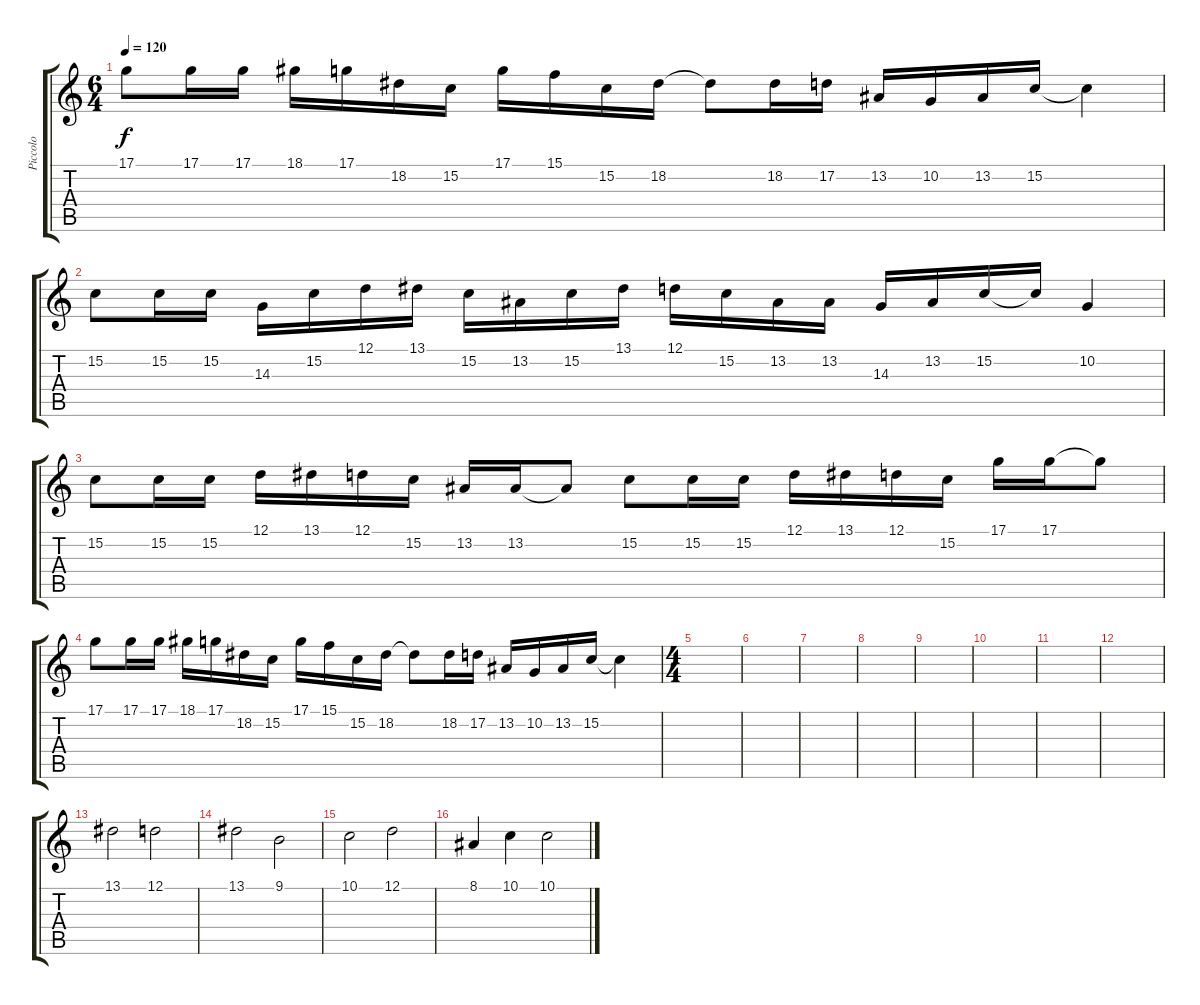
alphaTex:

\track ("Piccolo" "Piccolo") {instrument flute}
\staff {score tabs}
\tuning (D4 A3 F3 C3 G2 D2) {hide}
\ts (6 4)
\tempo 120
\clef g2
\ks c
17.1.8{dy f} 17.1.16 17.1.16 18.1.16 17.1.16 18.2.16 15.2.16 17.1.16 15.1.16 15.2.16 18.2.16 18.2{t}.8 18.2.16 17.2.16 13.2.16 10.2.16 13.2.16 15.2.16 15.2{t}.4 |
15.2.8 15.2.16 15.2.16 14.3.16 15.2.16 12.1.16 13.1.16 15.2.16 13.2.16 15.2.16 13.1.16 12.1.16 15.2.16 13.2.16 13.2.16 14.3.16 13.2.16 15.2.16 15.2{t}.16 10.2.4 |
15.2.8 15.2.16 15.2.16 12.1.16 13.1.16 12.1.16 15.2.16 13.2.16 13.2.16 13.2{t}.8 15.2.8 15.2.16 15.2.16 12.1.16 13.1.16 12.1.16 15.2.16 17.1.16 17.1.16 17.1{t}.8 |
17.1.8 17.1.16 17.1.16 18.1.16 17.1.16 18.2.16 15.2.16 17.1.16 15.1.16 15.2.16 18.2.16 18.2{t}.8 18.2.16 17.2.16 13.2.16 10.2.16 13.2.16 15.2.16 15.2{t}.4 |
\ts (4 4)
|
|
|
|
|
|
|
|
13.1.2 12.1.2 |
13.1.2 9.1.2 |
10.1.2 12.1.2 |
8.1.4 10.1.4 10.1.2
